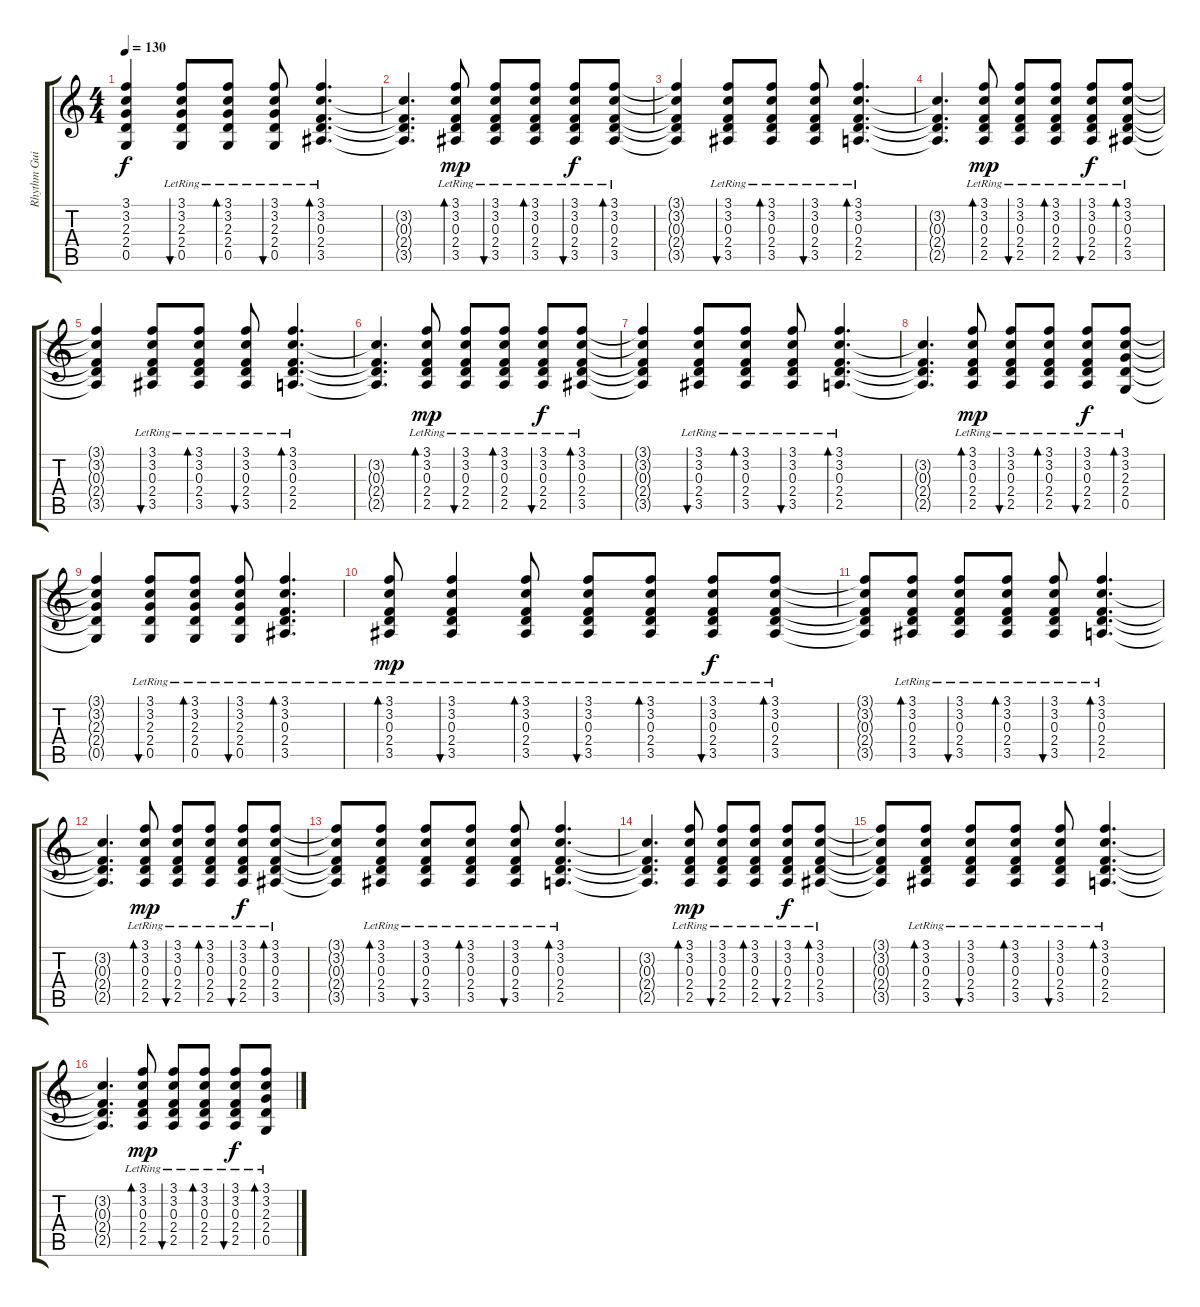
\track ("Rhythm Guitar" "Rhythm Gui") {instrument acousticguitarsteel}
\staff {score tabs}
\tuning (D4 A3 F3 C3 G2 C2) {hide}
\ts (4 4)
\tempo 130
\clef g2
\ks c
(3.1{t} 3.2{t} 2.3{t} 2.4{t} 0.5{t}).4{dy f} (3.1{lr} 3.2{lr} 2.3{lr} 2.4{lr} 0.5{lr}).8{bu 60} (3.1{lr} 3.2{lr} 2.3{lr} 2.4{lr} 0.5{lr}).8{bd 60} (3.1{lr} 3.2{lr} 2.3{lr} 2.4{lr} 0.5{lr}).8{bu 60} (3.1{lr} 3.2{lr} 0.3{lr} 2.4{lr} 3.5{lr}).4{d bd 60} |
(3.2{t} 0.3{t} 2.4{t} 3.5{t}).4{d} (3.1{lr} 3.2{lr} 0.3{lr} 2.4{lr} 3.5{lr}).8{bd 60 dy mp} (3.1{lr} 3.2{lr} 0.3{lr} 2.4{lr} 3.5{lr}).8{bu 60} (3.1{lr} 3.2{lr} 0.3{lr} 2.4{lr} 3.5{lr}).8{bd 60} (3.1{lr} 3.2{lr} 0.3{lr} 2.4{lr} 3.5{lr}).8{bu 60 dy f} (3.1{lr} 3.2{lr} 0.3{lr} 2.4{lr} 3.5{lr}).8{bd 60} |
(3.1{t} 3.2{t} 0.3{t} 2.4{t} 3.5{t}).4 (3.1{lr} 3.2{lr} 0.3{lr} 2.4{lr} 3.5{lr}).8{bu 60} (3.1{lr} 3.2{lr} 0.3{lr} 2.4{lr} 3.5{lr}).8{bd 60} (3.1{lr} 3.2{lr} 0.3{lr} 2.4{lr} 3.5{lr}).8{bu 60} (3.1{lr} 3.2{lr} 0.3{lr} 2.4{lr} 2.5{lr}).4{d bd 60} |
(3.2{t} 0.3{t} 2.4{t} 2.5{t}).4{d} (3.1{lr} 3.2{lr} 0.3{lr} 2.4{lr} 2.5{lr}).8{bd 60 dy mp} (3.1{lr} 3.2{lr} 0.3{lr} 2.4{lr} 2.5{lr}).8{bu 60} (3.1{lr} 3.2{lr} 0.3{lr} 2.4{lr} 2.5{lr}).8{bd 60} (3.1{lr} 3.2{lr} 0.3{lr} 2.4{lr} 2.5{lr}).8{bu 60 dy f} (3.1{lr} 3.2{lr} 0.3{lr} 2.4{lr} 3.5{lr}).8{bd 60} |
(3.1{t} 3.2{t} 0.3{t} 2.4{t} 3.5{t}).4 (3.1{lr} 3.2{lr} 0.3{lr} 2.4{lr} 3.5{lr}).8{bu 60} (3.1{lr} 3.2{lr} 0.3{lr} 2.4{lr} 3.5{lr}).8{bd 60} (3.1{lr} 3.2{lr} 0.3{lr} 2.4{lr} 3.5{lr}).8{bu 60} (3.1{lr} 3.2{lr} 0.3{lr} 2.4{lr} 2.5{lr}).4{d bd 60} |
(3.2{t} 0.3{t} 2.4{t} 2.5{t}).4{d} (3.1{lr} 3.2{lr} 0.3{lr} 2.4{lr} 2.5{lr}).8{bd 60 dy mp} (3.1{lr} 3.2{lr} 0.3{lr} 2.4{lr} 2.5{lr}).8{bu 60} (3.1{lr} 3.2{lr} 0.3{lr} 2.4{lr} 2.5{lr}).8{bd 60} (3.1{lr} 3.2{lr} 0.3{lr} 2.4{lr} 2.5{lr}).8{bu 60 dy f} (3.1{lr} 3.2{lr} 0.3{lr} 2.4{lr} 3.5{lr}).8{bd 60} |
(3.1{t} 3.2{t} 0.3{t} 2.4{t} 3.5{t}).4 (3.1{lr} 3.2{lr} 0.3{lr} 2.4{lr} 3.5{lr}).8{bu 60} (3.1{lr} 3.2{lr} 0.3{lr} 2.4{lr} 3.5{lr}).8{bd 60} (3.1{lr} 3.2{lr} 0.3{lr} 2.4{lr} 3.5{lr}).8{bu 60} (3.1{lr} 3.2{lr} 0.3{lr} 2.4{lr} 2.5{lr}).4{d bd 60} |
(3.2{t} 0.3{t} 2.4{t} 2.5{t}).4{d} (3.1{lr} 3.2{lr} 0.3{lr} 2.4{lr} 2.5{lr}).8{bd 60 dy mp} (3.1{lr} 3.2{lr} 0.3{lr} 2.4{lr} 2.5{lr}).8{bu 60} (3.1{lr} 3.2{lr} 0.3{lr} 2.4{lr} 2.5{lr}).8{bd 60} (3.1{lr} 3.2{lr} 0.3{lr} 2.4{lr} 2.5{lr}).8{bu 60 dy f} (3.1{lr} 3.2{lr} 2.3{lr} 2.4{lr} 0.5{lr}).8{bd 60} |
(3.1{t} 3.2{t} 2.3{t} 2.4{t} 0.5{t}).4 (3.1{lr} 3.2{lr} 2.3{lr} 2.4{lr} 0.5{lr}).8{bu 60} (3.1{lr} 3.2{lr} 2.3{lr} 2.4{lr} 0.5{lr}).8{bd 60} (3.1{lr} 3.2{lr} 2.3{lr} 2.4{lr} 0.5{lr}).8{bu 60} (3.1{lr} 3.2{lr} 0.3{lr} 2.4{lr} 3.5{lr}).4{d bd 60} |
(3.1{lr} 3.2{lr} 0.3{lr} 2.4{lr} 3.5{lr}).8{bd 60 dy mp} (3.1{lr} 3.2{lr} 0.3{lr} 2.4{lr} 3.5{lr}).4{bu 60} (3.1{lr} 3.2{lr} 0.3{lr} 2.4{lr} 3.5{lr}).8{bd 60} (3.1{lr} 3.2{lr} 0.3{lr} 2.4{lr} 3.5{lr}).8{bu 60} (3.1{lr} 3.2{lr} 0.3{lr} 2.4{lr} 3.5{lr}).8{bd 60} (3.1{lr} 3.2{lr} 0.3{lr} 2.4{lr} 3.5{lr}).8{bu 60 dy f} (3.1{lr} 3.2{lr} 0.3{lr} 2.4{lr} 3.5{lr}).8{bd 60} |
(3.1{t} 3.2{t} 0.3{t} 2.4{t} 3.5{t}).8 (3.1{lr} 3.2{lr} 0.3{lr} 2.4{lr} 3.5{lr}).8{bd 60} (3.1{lr} 3.2{lr} 0.3{lr} 2.4{lr} 3.5{lr}).8{bu 60} (3.1{lr} 3.2{lr} 0.3{lr} 2.4{lr} 3.5{lr}).8{bd 60} (3.1{lr} 3.2{lr} 0.3{lr} 2.4{lr} 3.5{lr}).8{bu 60} (3.1{lr} 3.2{lr} 0.3{lr} 2.4{lr} 2.5{lr}).4{d bd 60} |
(3.2{t} 0.3{t} 2.4{t} 2.5{t}).4{d} (3.1{lr} 3.2{lr} 0.3{lr} 2.4{lr} 2.5{lr}).8{bd 60 dy mp} (3.1{lr} 3.2{lr} 0.3{lr} 2.4{lr} 2.5{lr}).8{bu 60} (3.1{lr} 3.2{lr} 0.3{lr} 2.4{lr} 2.5{lr}).8{bd 60} (3.1{lr} 3.2{lr} 0.3{lr} 2.4{lr} 2.5{lr}).8{bu 60 dy f} (3.1{lr} 3.2{lr} 0.3{lr} 2.4{lr} 3.5{lr}).8{bd 60} |
(3.1{t} 3.2{t} 0.3{t} 2.4{t} 3.5{t}).8 (3.1{lr} 3.2{lr} 0.3{lr} 2.4{lr} 3.5{lr}).8{bd 60} (3.1{lr} 3.2{lr} 0.3{lr} 2.4{lr} 3.5{lr}).8{bu 60} (3.1{lr} 3.2{lr} 0.3{lr} 2.4{lr} 3.5{lr}).8{bd 60} (3.1{lr} 3.2{lr} 0.3{lr} 2.4{lr} 3.5{lr}).8{bu 60} (3.1{lr} 3.2{lr} 0.3{lr} 2.4{lr} 2.5{lr}).4{d bd 60} |
(3.2{t} 0.3{t} 2.4{t} 2.5{t}).4{d} (3.1{lr} 3.2{lr} 0.3{lr} 2.4{lr} 2.5{lr}).8{bd 60 dy mp} (3.1{lr} 3.2{lr} 0.3{lr} 2.4{lr} 2.5{lr}).8{bu 60} (3.1{lr} 3.2{lr} 0.3{lr} 2.4{lr} 2.5{lr}).8{bd 60} (3.1{lr} 3.2{lr} 0.3{lr} 2.4{lr} 2.5{lr}).8{bu 60 dy f} (3.1{lr} 3.2{lr} 0.3{lr} 2.4{lr} 3.5{lr}).8{bd 60} |
(3.1{t} 3.2{t} 0.3{t} 2.4{t} 3.5{t}).8 (3.1{lr} 3.2{lr} 0.3{lr} 2.4{lr} 3.5{lr}).8{bd 60} (3.1{lr} 3.2{lr} 0.3{lr} 2.4{lr} 3.5{lr}).8{bu 60} (3.1{lr} 3.2{lr} 0.3{lr} 2.4{lr} 3.5{lr}).8{bd 60} (3.1{lr} 3.2{lr} 0.3{lr} 2.4{lr} 3.5{lr}).8{bu 60} (3.1{lr} 3.2{lr} 0.3{lr} 2.4{lr} 2.5{lr}).4{d bd 60} |
(3.2{t} 0.3{t} 2.4{t} 2.5{t}).4{d} (3.1{lr} 3.2{lr} 0.3{lr} 2.4{lr} 2.5{lr}).8{bd 60 dy mp} (3.1{lr} 3.2{lr} 0.3{lr} 2.4{lr} 2.5{lr}).8{bu 60} (3.1{lr} 3.2{lr} 0.3{lr} 2.4{lr} 2.5{lr}).8{bd 60} (3.1{lr} 3.2{lr} 0.3{lr} 2.4{lr} 2.5{lr}).8{bu 60 dy f} (3.1{lr} 3.2{lr} 2.3{lr} 2.4{lr} 0.5{lr}).8{bd 60}
